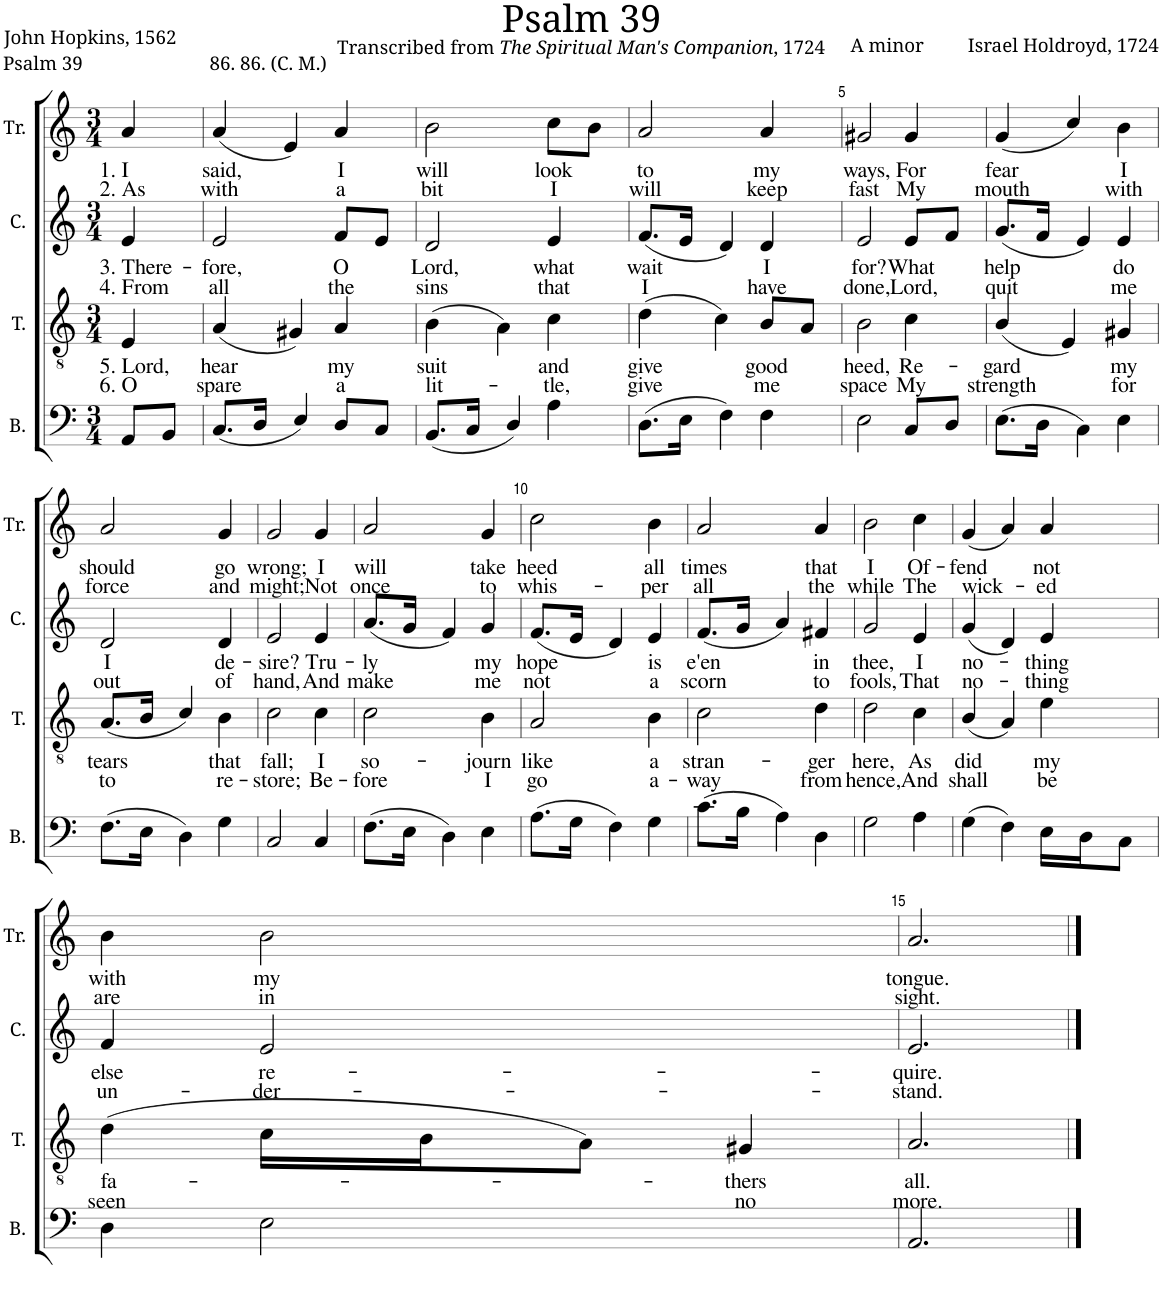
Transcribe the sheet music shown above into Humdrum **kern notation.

**kern	**kern	**text	**text	**kern	**text	**text	**kern	**text	**text
*part4	*part3	*part3	*part3	*part2	*part2	*part2	*part1	*part1	*part1
*staff4	*staff3	*staff3	*staff3	*staff2	*staff2	*staff2	*staff1	*staff1	*staff1
*I"B.	*I"T.	*	*	*I"C.	*	*	*I"Tr.	*	*
*I'B.	*I'T.	*	*	*I'C.	*	*	*I'Tr.	*	*
*clefF4	*clefGv2	*	*	*clefG2	*	*	*clefG2	*	*
*k[]	*k[]	*	*	*k[]	*	*	*k[]	*	*
*M3/4	*M3/4	*	*	*M3/4	*	*	*M3/4	*	*
=1	=1	=1	=1	=1	=1	=1	=1	=1	=1
!	!	!LO:LY:b	!LO:LY:b	!	!LO:LY:b	!LO:LY:b	!	!LO:LY:b	!LO:LY:b
8AA/L	4E/	5. Lord,	6. O	4e/	3. There-	4. From	4a/	1. I	2. As
8BB/J	.	.	.	.	.	.	.	.	.
=2	=2	=2	=2	=2	=2	=2	=2	=2	=2
!	!	!LO:LY:b	!LO:LY:b	!	!LO:LY:b	!LO:LY:b	!	!LO:LY:b	!LO:LY:b
(8.C/L	(4A/	hear	spare	2e/	-fore,	all	(4a/	said,	with
16D/Jk	.	.	.	.	.	.	.	.	.
4E/)	4G#X/)	.	.	.	.	.	4e/)	.	.
!	!	!LO:LY:b	!LO:LY:b	!	!LO:LY:b	!LO:LY:b	!	!LO:LY:b	!LO:LY:b
8D/L	4A/	my	a	8f/L	O	the	4a/	I	a
8C/J	.	.	.	8e/J	.	.	.	.	.
=3	=3	=3	=3	=3	=3	=3	=3	=3	=3
!	!	!LO:LY:b	!LO:LY:b	!	!LO:LY:b	!LO:LY:b	!	!LO:LY:b	!LO:LY:b
(8.BB/L	(4B\	suit	lit-	2d/	Lord,	sins	2b\	will	bit
16C/Jk	.	.	.	.	.	.	.	.	.
4D/)	4A\)	.	.	.	.	.	.	.	.
!	!	!LO:LY:b	!LO:LY:b	!	!LO:LY:b	!LO:LY:b	!	!LO:LY:b	!LO:LY:b
4A\	4c\	and	-tle,	4e/	what	that	8cc\L	look	I
.	.	.	.	.	.	.	8b\J	.	.
=4	=4	=4	=4	=4	=4	=4	=4	=4	=4
!	!	!LO:LY:b	!LO:LY:b	!	!LO:LY:b	!LO:LY:b	!	!LO:LY:b	!LO:LY:b
(8.D\L	(4d\	give	give	(8.f/L	wait	I	2a/	to	will
16E\Jk	.	.	.	16e/Jk	.	.	.	.	.
4F\)	4c\)	.	.	4d/)	.	.	.	.	.
!	!	!LO:LY:b	!LO:LY:b	!	!LO:LY:b	!LO:LY:b	!	!LO:LY:b	!LO:LY:b
4F\	8B/L	good	me	4d/	I	have	4a/	my	keep
.	8A/J	.	.	.	.	.	.	.	.
=5	=5	=5	=5	=5	=5	=5	=5	=5	=5
!	!	!LO:LY:b	!LO:LY:b	!	!LO:LY:b	!LO:LY:b	!	!LO:LY:b	!LO:LY:b
2E\	2B\	heed,	space	2e/	for?	done,	2g#X/	ways,	fast
!	!	!LO:LY:b	!LO:LY:b	!	!LO:LY:b	!LO:LY:b	!	!LO:LY:b	!LO:LY:b
8C/L	4c\	Re-	My	8e/L	What	Lord,	4g#/	For	My
8D/J	.	.	.	8f/J	.	.	.	.	.
=6	=6	=6	=6	=6	=6	=6	=6	=6	=6
!	!	!LO:LY:b	!LO:LY:b	!	!LO:LY:b	!LO:LY:b	!	!LO:LY:b	!LO:LY:b
(8.E\L	(4B/	-gard	strength	(8.g/L	help	quit	(4g/	fear	mouth
16D\Jk	.	.	.	16f/Jk	.	.	.	.	.
4C\)	4E/)	.	.	4e/)	.	.	4cc/)	.	.
!	!	!LO:LY:b	!LO:LY:b	!	!LO:LY:b	!LO:LY:b	!	!LO:LY:b	!LO:LY:b
4E\	4G#X/	my	for	4e/	do	me	4b\	I	with
!!LO:LB:g=z
=7	=7	=7	=7	=7	=7	=7	=7	=7	=7
!	!	!LO:LY:b	!LO:LY:b	!	!LO:LY:b	!LO:LY:b	!	!LO:LY:b	!LO:LY:b
(8.F\L	(8.A/L	tears	to	2d/	I	out	2a/	should	force
16E\Jk	16B/Jk	.	.	.	.	.	.	.	.
4D\)	4c/)	.	.	.	.	.	.	.	.
!	!	!LO:LY:b	!LO:LY:b	!	!LO:LY:b	!LO:LY:b	!	!LO:LY:b	!LO:LY:b
4G\	4B\	that	re-	4d/	de-	of	4g/	go	and
=8	=8	=8	=8	=8	=8	=8	=8	=8	=8
!	!	!LO:LY:b	!LO:LY:b	!	!LO:LY:b	!LO:LY:b	!	!LO:LY:b	!LO:LY:b
2C/	2c\	fall;	-store;	2e/	-sire?	hand,	2g/	wrong;	might;
!	!	!LO:LY:b	!LO:LY:b	!	!LO:LY:b	!LO:LY:b	!	!LO:LY:b	!LO:LY:b
4C/	4c\	I	Be-	4e/	Tru-	And	4g/	I	Not
=9	=9	=9	=9	=9	=9	=9	=9	=9	=9
!	!	!LO:LY:b	!LO:LY:b	!	!LO:LY:b	!LO:LY:b	!	!LO:LY:b	!LO:LY:b
(8.F\L	2c\	so-	-fore	(8.a/L	-ly	make	2a/	will	once
16E\Jk	.	.	.	16g/Jk	.	.	.	.	.
4D\)	.	.	.	4f/)	.	.	.	.	.
!	!	!LO:LY:b	!LO:LY:b	!	!LO:LY:b	!LO:LY:b	!	!LO:LY:b	!LO:LY:b
4E\	4B\	-journ	I	4g/	my	me	4g/	take	to
=10	=10	=10	=10	=10	=10	=10	=10	=10	=10
!	!	!LO:LY:b	!LO:LY:b	!	!LO:LY:b	!LO:LY:b	!	!LO:LY:b	!LO:LY:b
(8.A\L	2A/	like	go	(8.f/L	hope	not	2cc\	heed	whis-
16G\Jk	.	.	.	16e/Jk	.	.	.	.	.
4F\)	.	.	.	4d/)	.	.	.	.	.
!	!	!LO:LY:b	!LO:LY:b	!	!LO:LY:b	!LO:LY:b	!	!LO:LY:b	!LO:LY:b
4G\	4B\	a	a-	4e/	is	a	4b\	all	-per
=11	=11	=11	=11	=11	=11	=11	=11	=11	=11
!	!	!LO:LY:b	!LO:LY:b	!	!LO:LY:b	!LO:LY:b	!	!LO:LY:b	!LO:LY:b
(8.c\L	2c\	stran-	-way	(8.f/L	e'en	scorn	2a/	times	all
16B\Jk	.	.	.	16g/Jk	.	.	.	.	.
4A\)	.	.	.	4a/)	.	.	.	.	.
!	!	!LO:LY:b	!LO:LY:b	!	!LO:LY:b	!LO:LY:b	!	!LO:LY:b	!LO:LY:b
4D\	4d\	-ger	from	4f#X/	in	to	4a/	that	the
=12	=12	=12	=12	=12	=12	=12	=12	=12	=12
!	!	!LO:LY:b	!LO:LY:b	!	!LO:LY:b	!LO:LY:b	!	!LO:LY:b	!LO:LY:b
2G\	2d\	here,	hence,	2g/	thee,	fools,	2b\	I	while
!	!	!LO:LY:b	!LO:LY:b	!	!LO:LY:b	!LO:LY:b	!	!LO:LY:b	!LO:LY:b
4A\	4c\	As	And	4e/	I	That	4cc\	Of-	The
=13	=13	=13	=13	=13	=13	=13	=13	=13	=13
!	!	!LO:LY:b	!LO:LY:b	!	!LO:LY:b	!LO:LY:b	!	!LO:LY:b	!LO:LY:b
(4G\	(4B/	did	shall	(4g/	no-	no-	(4g/	-fend	wick-
4F\)	4A/)	.	.	4d/)	.	.	4a/)	.	.
!	!	!LO:LY:b	!LO:LY:b	!	!LO:LY:b	!LO:LY:b	!	!LO:LY:b	!LO:LY:b
16E\LL	4e\	my	be	4e/	-thing	-thing	4a/	not	-ed
16D\J	.	.	.	.	.	.	.	.	.
8C\J	.	.	.	.	.	.	.	.	.
!!LO:LB:g=z
=14	=14	=14	=14	=14	=14	=14	=14	=14	=14
!	!	!LO:LY:b	!LO:LY:b	!	!LO:LY:b	!LO:LY:b	!	!LO:LY:b	!LO:LY:b
4D\	(4d\	fa-	seen	4f/	else	un-	4b\	with	are
!	!	!	!	!	!LO:LY:b	!LO:LY:b	!	!LO:LY:b	!LO:LY:b
2E\	16c\LL	.	.	2e/	re-	-der-	2b\	my	in
.	16B\J	.	.	.	.	.	.	.	.
.	8A\J)	.	.	.	.	.	.	.	.
!	!	!LO:LY:b	!LO:LY:b	!	!	!	!	!	!
.	4G#X/	-thers	no	.	.	.	.	.	.
=15	=15	=15	=15	=15	=15	=15	=15	=15	=15
!	!	!LO:LY:b	!LO:LY:b	!	!LO:LY:b	!LO:LY:b	!	!LO:LY:b	!LO:LY:b
2.AA/	2.A/	all.	more.	2.e/	-quire.	-stand.	2.a/	tongue.	sight.
==	==	==	==	==	==	==	==	==	==
*-	*-	*-	*-	*-	*-	*-	*-	*-	*-
